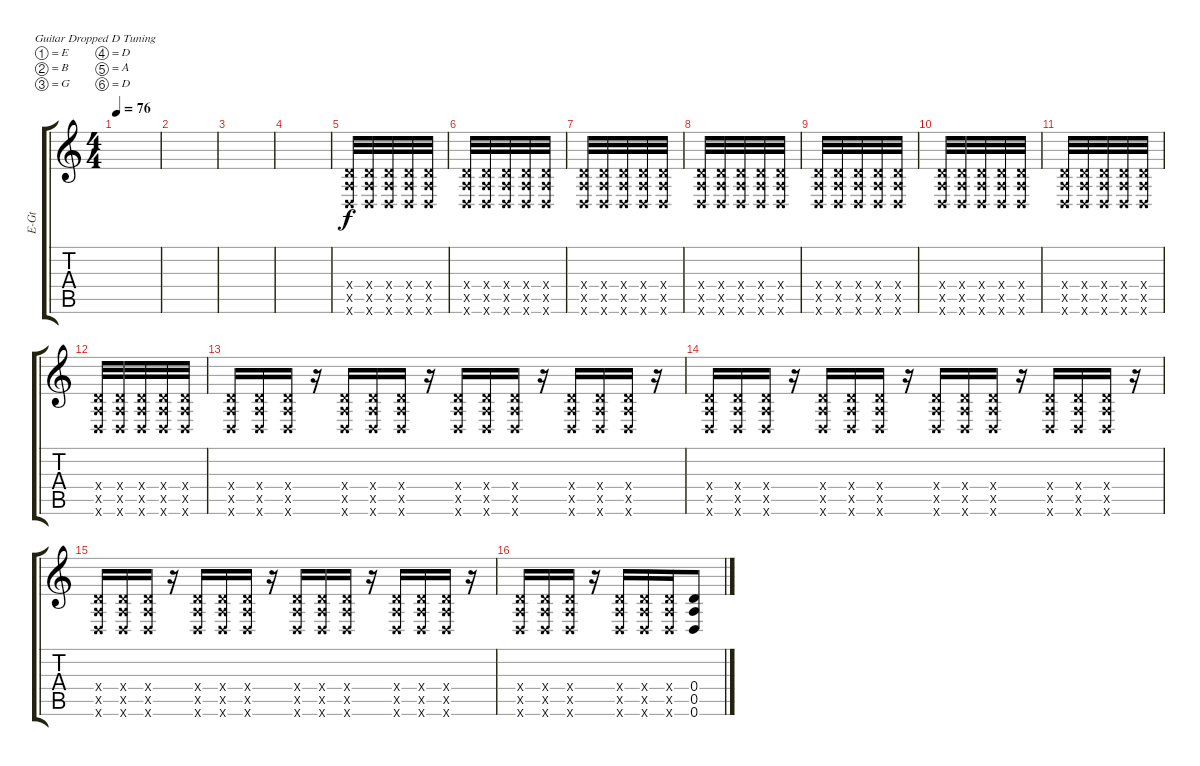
\track ("Electric Guitar" "E-Gt") {instrument distortionguitar}
\staff {score tabs}
\tuning (E4 B3 G3 D3 A2 D2)
\ts (4 4)
\tempo 76
\clef g2
\ks c
|
|
|
|
(0.6{x} 0.5{x} 0.4{x}).32 (0.6{x} 0.5{x} 0.4{x}).32 (0.6{x} 0.5{x} 0.4{x}).32 (0.6{x} 0.5{x} 0.4{x}).32 (0.6{x} 0.5{x} 0.4{x}).32 |
(0.6{x} 0.5{x} 0.4{x}).32 (0.6{x} 0.5{x} 0.4{x}).32 (0.6{x} 0.5{x} 0.4{x}).32 (0.6{x} 0.5{x} 0.4{x}).32 (0.6{x} 0.5{x} 0.4{x}).32 |
(0.6{x} 0.5{x} 0.4{x}).32 (0.6{x} 0.5{x} 0.4{x}).32 (0.6{x} 0.5{x} 0.4{x}).32 (0.6{x} 0.5{x} 0.4{x}).32 (0.6{x} 0.5{x} 0.4{x}).32 |
(0.6{x} 0.5{x} 0.4{x}).32 (0.6{x} 0.5{x} 0.4{x}).32 (0.6{x} 0.5{x} 0.4{x}).32 (0.6{x} 0.5{x} 0.4{x}).32 (0.6{x} 0.5{x} 0.4{x}).32 |
(0.6{x} 0.5{x} 0.4{x}).32 (0.6{x} 0.5{x} 0.4{x}).32 (0.6{x} 0.5{x} 0.4{x}).32 (0.6{x} 0.5{x} 0.4{x}).32 (0.6{x} 0.5{x} 0.4{x}).32 |
(0.6{x} 0.5{x} 0.4{x}).32 (0.6{x} 0.5{x} 0.4{x}).32 (0.6{x} 0.5{x} 0.4{x}).32 (0.6{x} 0.5{x} 0.4{x}).32 (0.6{x} 0.5{x} 0.4{x}).32 |
(0.6{x} 0.5{x} 0.4{x}).32 (0.6{x} 0.5{x} 0.4{x}).32 (0.6{x} 0.5{x} 0.4{x}).32 (0.6{x} 0.5{x} 0.4{x}).32 (0.6{x} 0.5{x} 0.4{x}).32 |
(0.6{x} 0.5{x} 0.4{x}).32 (0.6{x} 0.5{x} 0.4{x}).32 (0.6{x} 0.5{x} 0.4{x}).32 (0.6{x} 0.5{x} 0.4{x}).32 (0.6{x} 0.5{x} 0.4{x}).32 |
(0.6{x} 0.5{x} 0.4{x}).16 (0.6{x} 0.5{x} 0.4{x}).16 (0.6{x} 0.5{x} 0.4{x}).16 r.16 (0.6{x} 0.5{x} 0.4{x}).16 (0.6{x} 0.5{x} 0.4{x}).16 (0.6{x} 0.5{x} 0.4{x}).16 r.16 (0.6{x} 0.5{x} 0.4{x}).16 (0.6{x} 0.5{x} 0.4{x}).16 (0.6{x} 0.5{x} 0.4{x}).16 r.16 (0.6{x} 0.5{x} 0.4{x}).16 (0.6{x} 0.5{x} 0.4{x}).16 (0.6{x} 0.5{x} 0.4{x}).16 r.16 |
(0.6{x} 0.5{x} 0.4{x}).16 (0.6{x} 0.5{x} 0.4{x}).16 (0.6{x} 0.5{x} 0.4{x}).16 r.16 (0.6{x} 0.5{x} 0.4{x}).16 (0.6{x} 0.5{x} 0.4{x}).16 (0.6{x} 0.5{x} 0.4{x}).16 r.16 (0.6{x} 0.5{x} 0.4{x}).16 (0.6{x} 0.5{x} 0.4{x}).16 (0.6{x} 0.5{x} 0.4{x}).16 r.16 (0.6{x} 0.5{x} 0.4{x}).16 (0.6{x} 0.5{x} 0.4{x}).16 (0.6{x} 0.5{x} 0.4{x}).16 r.16 |
(0.6{x} 0.5{x} 0.4{x}).16 (0.6{x} 0.5{x} 0.4{x}).16 (0.6{x} 0.5{x} 0.4{x}).16 r.16 (0.6{x} 0.5{x} 0.4{x}).16 (0.6{x} 0.5{x} 0.4{x}).16 (0.6{x} 0.5{x} 0.4{x}).16 r.16 (0.6{x} 0.5{x} 0.4{x}).16 (0.6{x} 0.5{x} 0.4{x}).16 (0.6{x} 0.5{x} 0.4{x}).16 r.16 (0.6{x} 0.5{x} 0.4{x}).16 (0.6{x} 0.5{x} 0.4{x}).16 (0.6{x} 0.5{x} 0.4{x}).16 r.16 |
(0.6{x} 0.5{x} 0.4{x}).16 (0.6{x} 0.5{x} 0.4{x}).16 (0.6{x} 0.5{x} 0.4{x}).16 r.16 (0.6{x} 0.5{x} 0.4{x}).16 (0.6{x} 0.5{x} 0.4{x}).16 (0.6{x} 0.5{x} 0.4{x}).16 (0.6 0.5 0.4).8
